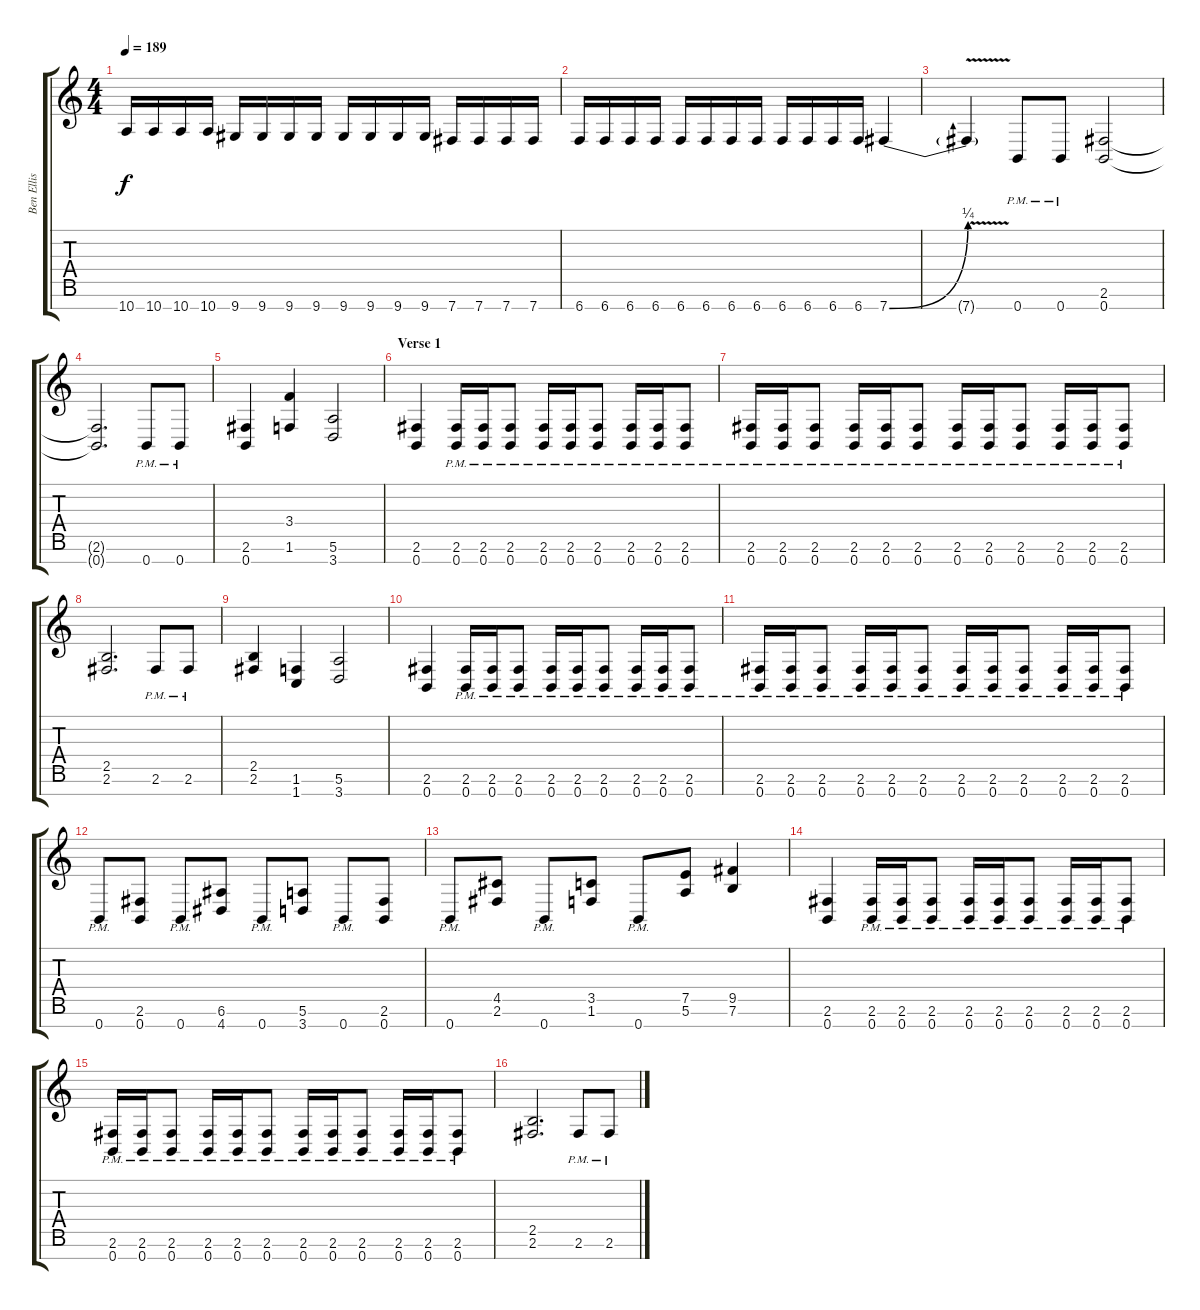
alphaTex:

\track ("Ben Ellis" "Ben Ellis") {instrument distortionguitar}
\staff {score tabs}
\tuning (E4 B3 G3 D3 A2 E2 B1) {hide}
\ts (4 4)
\tempo 189
\clef g2
\ks c
10.7.16{dy f} 10.7.16 10.7.16 10.7.16 9.7.16 9.7.16 9.7.16 9.7.16 9.7.16 9.7.16 9.7.16 9.7.16 7.7.16 7.7.16 7.7.16 7.7.16 |
6.7.16 6.7.16 6.7.16 6.7.16 6.7.16 6.7.16 6.7.16 6.7.16 6.7.16 6.7.16 6.7.16 6.7.16 7.7{be (bend 0 0 60 1)}.4 |
7.7{v t}.4 0.7{pm}.8 0.7{pm}.8 (2.6 0.7).2 |
(2.6{t} 0.7{t}).2{d} 0.7{pm}.8 0.7{pm}.8 |
(2.6 0.7).4 (3.4 1.6).4 (5.6 3.7).2 |
\section ("" "Verse 1")
(2.6 0.7).4 (2.6{pm} 0.7{pm}).16 (2.6{pm} 0.7{pm}).16 (2.6{pm} 0.7{pm}).8 (2.6{pm} 0.7{pm}).16 (2.6{pm} 0.7{pm}).16 (2.6{pm} 0.7{pm}).8 (2.6{pm} 0.7{pm}).16 (2.6{pm} 0.7{pm}).16 (2.6{pm} 0.7{pm}).8 |
(2.6{pm} 0.7{pm}).16 (2.6{pm} 0.7{pm}).16 (2.6{pm} 0.7{pm}).8 (2.6{pm} 0.7{pm}).16 (2.6{pm} 0.7{pm}).16 (2.6{pm} 0.7{pm}).8 (2.6{pm} 0.7{pm}).16 (2.6{pm} 0.7{pm}).16 (2.6{pm} 0.7{pm}).8 (2.6{pm} 0.7{pm}).16 (2.6{pm} 0.7{pm}).16 (2.6{pm} 0.7{pm}).8 |
(2.5 2.6).2{d} 2.6{pm}.8 2.6{pm}.8 |
(2.5 2.6).4 (1.6 1.7).4 (5.6 3.7).2 |
(2.6 0.7).4 (2.6{pm} 0.7{pm}).16 (2.6{pm} 0.7{pm}).16 (2.6{pm} 0.7{pm}).8 (2.6{pm} 0.7{pm}).16 (2.6{pm} 0.7{pm}).16 (2.6{pm} 0.7{pm}).8 (2.6{pm} 0.7{pm}).16 (2.6{pm} 0.7{pm}).16 (2.6{pm} 0.7{pm}).8 |
(2.6{pm} 0.7{pm}).16 (2.6{pm} 0.7{pm}).16 (2.6{pm} 0.7{pm}).8 (2.6{pm} 0.7{pm}).16 (2.6{pm} 0.7{pm}).16 (2.6{pm} 0.7{pm}).8 (2.6{pm} 0.7{pm}).16 (2.6{pm} 0.7{pm}).16 (2.6{pm} 0.7{pm}).8 (2.6{pm} 0.7{pm}).16 (2.6{pm} 0.7{pm}).16 (2.6{pm} 0.7{pm}).8 |
0.7{pm}.8 (2.6 0.7).8 0.7{pm}.8 (6.6 4.7).8 0.7{pm}.8 (5.6 3.7).8 0.7{pm}.8 (2.6 0.7).8 |
0.7{pm}.8 (4.5 2.6).8 0.7{pm}.8 (3.5 1.6).8 0.7{pm}.8 (7.5 5.6).8 (9.5 7.6).4 |
(2.6 0.7).4 (2.6{pm} 0.7{pm}).16 (2.6{pm} 0.7{pm}).16 (2.6{pm} 0.7{pm}).8 (2.6{pm} 0.7{pm}).16 (2.6{pm} 0.7{pm}).16 (2.6{pm} 0.7{pm}).8 (2.6{pm} 0.7{pm}).16 (2.6{pm} 0.7{pm}).16 (2.6{pm} 0.7{pm}).8 |
(2.6{pm} 0.7{pm}).16 (2.6{pm} 0.7{pm}).16 (2.6{pm} 0.7{pm}).8 (2.6{pm} 0.7{pm}).16 (2.6{pm} 0.7{pm}).16 (2.6{pm} 0.7{pm}).8 (2.6{pm} 0.7{pm}).16 (2.6{pm} 0.7{pm}).16 (2.6{pm} 0.7{pm}).8 (2.6{pm} 0.7{pm}).16 (2.6{pm} 0.7{pm}).16 (2.6{pm} 0.7{pm}).8 |
(2.5 2.6).2{d} 2.6{pm}.8 2.6{pm}.8
